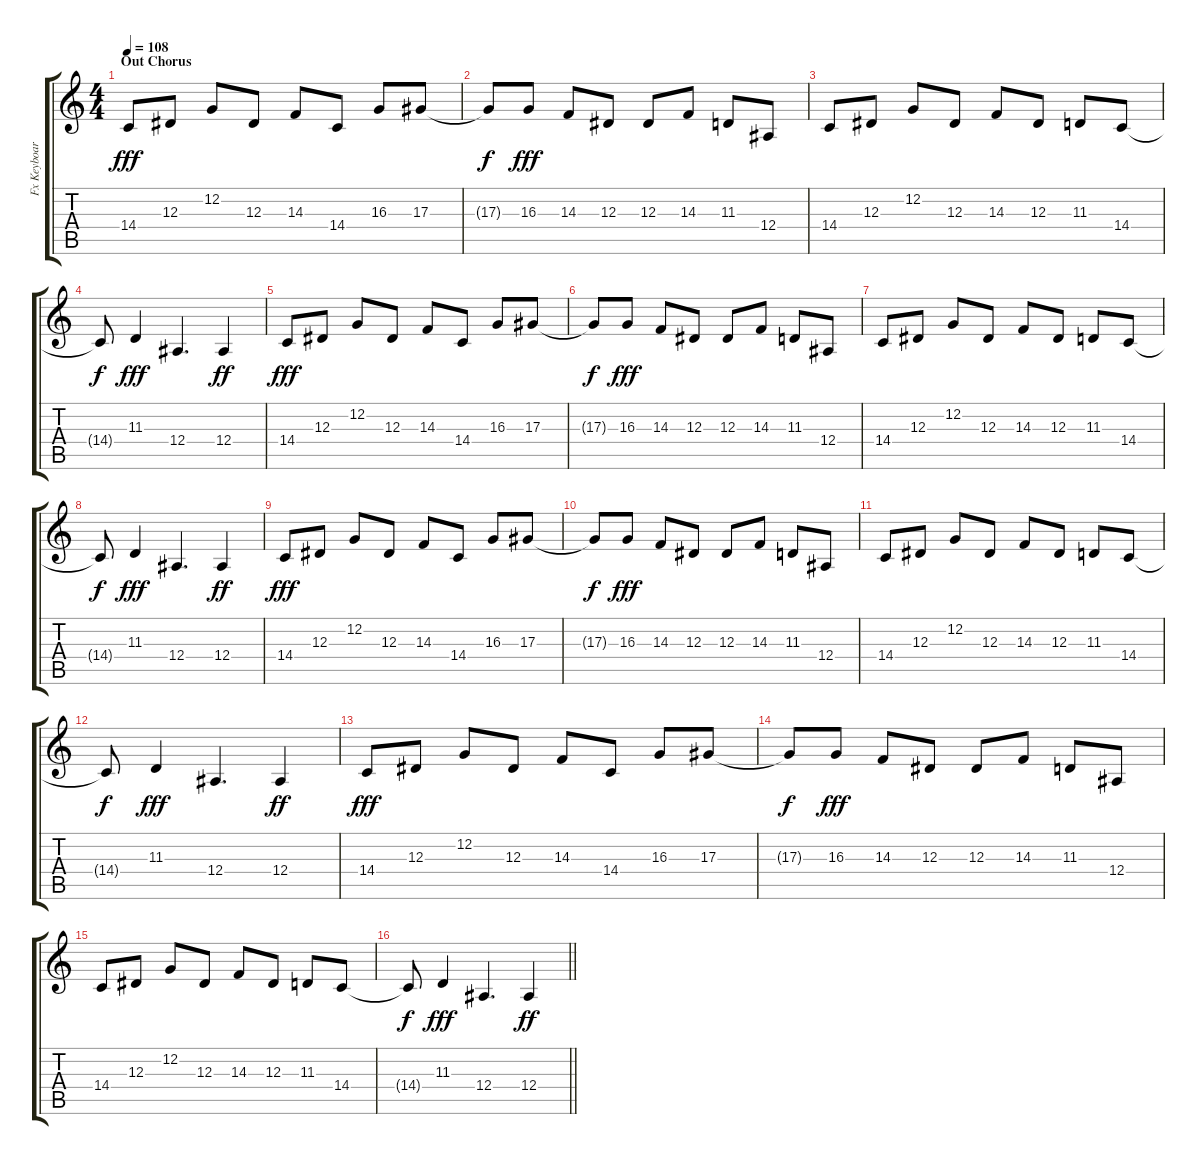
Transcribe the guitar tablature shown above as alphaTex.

\track ("Fx Keyboard" "Fx Keyboar") {instrument lead1square}
\staff {score tabs}
\tuning (C4 G3 Eb3 Bb2 F2 C2) {hide}
\ts (4 4)
\section ("" "Out Chorus")
\tempo 108
\clef g2
\ks c
14.4.8{dy fff} 12.3.8 12.2.8 12.3.8 14.3.8 14.4.8 16.3.8 17.3.8 |
17.3{t}.8{dy f} 16.3.8{dy fff} 14.3.8 12.3.8 12.3.8 14.3.8 11.3.8 12.4.8 |
14.4.8 12.3.8 12.2.8 12.3.8 14.3.8 12.3.8 11.3.8 14.4.8 |
14.4{t}.8{dy f} 11.3.4{dy fff} 12.4.4{d} 12.4.4{dy ff} |
14.4.8{dy fff} 12.3.8 12.2.8 12.3.8 14.3.8 14.4.8 16.3.8 17.3.8 |
17.3{t}.8{dy f} 16.3.8{dy fff} 14.3.8 12.3.8 12.3.8 14.3.8 11.3.8 12.4.8 |
14.4.8 12.3.8 12.2.8 12.3.8 14.3.8 12.3.8 11.3.8 14.4.8 |
14.4{t}.8{dy f} 11.3.4{dy fff} 12.4.4{d} 12.4.4{dy ff} |
14.4.8{dy fff} 12.3.8 12.2.8 12.3.8 14.3.8 14.4.8 16.3.8 17.3.8 |
17.3{t}.8{dy f} 16.3.8{dy fff} 14.3.8 12.3.8 12.3.8 14.3.8 11.3.8 12.4.8 |
14.4.8 12.3.8 12.2.8 12.3.8 14.3.8 12.3.8 11.3.8 14.4.8 |
14.4{t}.8{dy f} 11.3.4{dy fff} 12.4.4{d} 12.4.4{dy ff} |
14.4.8{dy fff} 12.3.8 12.2.8 12.3.8 14.3.8 14.4.8 16.3.8 17.3.8 |
17.3{t}.8{dy f} 16.3.8{dy fff} 14.3.8 12.3.8 12.3.8 14.3.8 11.3.8 12.4.8 |
14.4.8 12.3.8 12.2.8 12.3.8 14.3.8 12.3.8 11.3.8 14.4.8 |
\barLineRight lightlight
14.4{t}.8{dy f} 11.3.4{dy fff} 12.4.4{d} 12.4.4{dy ff}
